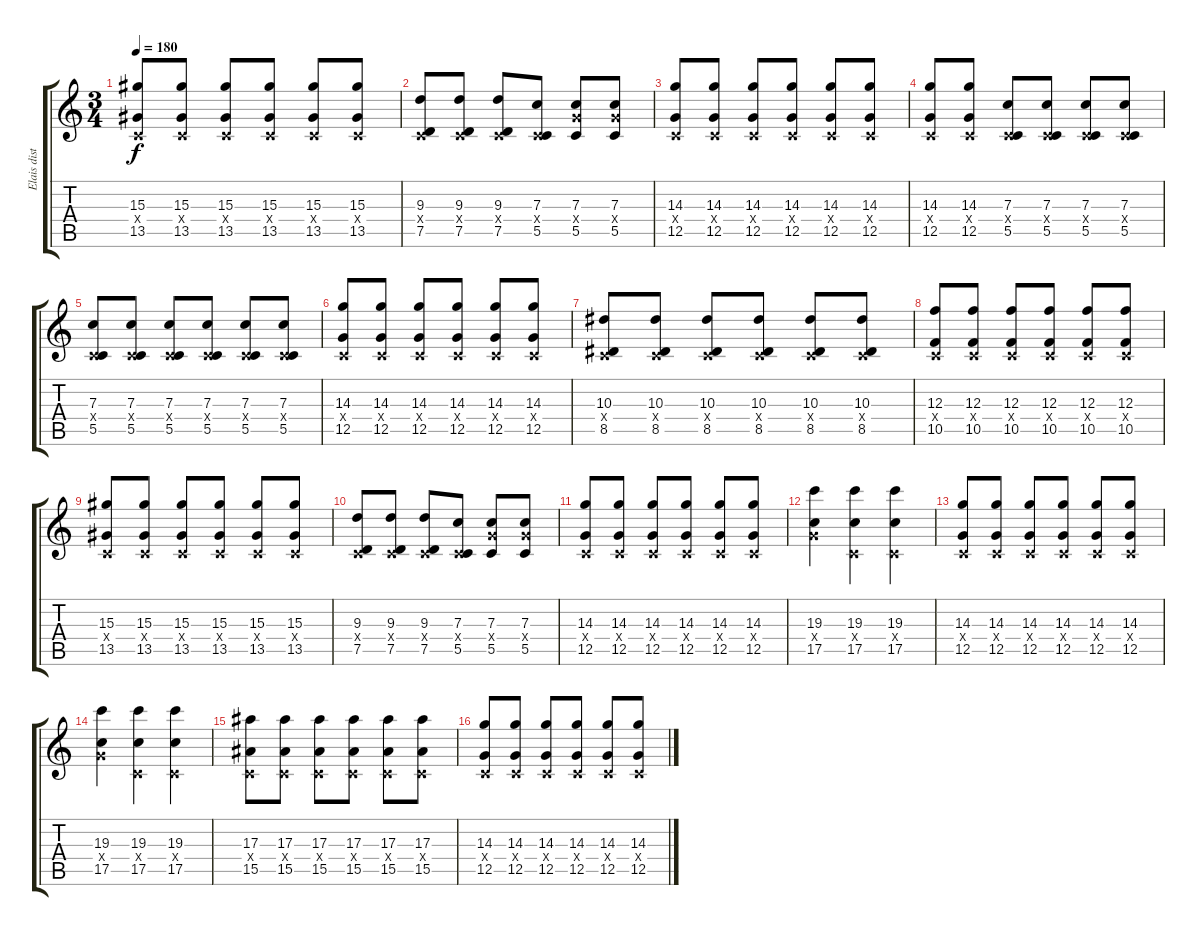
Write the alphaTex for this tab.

\track ("Elais dist." "Elais dist") {instrument distortionguitar}
\staff {score tabs}
\tuning (D4 A3 F3 C3 G2 C2) {hide}
\ts (3 4)
\tempo 180
\clef g2
\ks c
(15.3 0.4{x} 13.5).8{dy f} (15.3 0.4{x} 13.5).8 (15.3 0.4{x} 13.5).8 (15.3 0.4{x} 13.5).8 (15.3 0.4{x} 13.5).8 (15.3 0.4{x} 13.5).8 |
(9.3 0.4{x} 7.5).8 (9.3 0.4{x} 7.5).8 (9.3 0.4{x} 7.5).8 (7.3 0.4{x} 5.5).8 (7.3 7.4{x} 5.5).8 (7.3 7.4{x} 5.5).8 |
(14.3 0.4{x} 12.5).8 (14.3 0.4{x} 12.5).8 (14.3 0.4{x} 12.5).8 (14.3 0.4{x} 12.5).8 (14.3 0.4{x} 12.5).8 (14.3 0.4{x} 12.5).8 |
(14.3 0.4{x} 12.5).8 (14.3 0.4{x} 12.5).8 (7.3 0.4{x} 5.5).8 (7.3 0.4{x} 5.5).8 (7.3 0.4{x} 5.5).8 (7.3 0.4{x} 5.5).8 |
(7.3 0.4{x} 5.5).8 (7.3 0.4{x} 5.5).8 (7.3 0.4{x} 5.5).8 (7.3 0.4{x} 5.5).8 (7.3 0.4{x} 5.5).8 (7.3 0.4{x} 5.5).8 |
(14.3 0.4{x} 12.5).8 (14.3 0.4{x} 12.5).8 (14.3 0.4{x} 12.5).8 (14.3 0.4{x} 12.5).8 (14.3 0.4{x} 12.5).8 (14.3 0.4{x} 12.5).8 |
(10.3 0.4{x} 8.5).8 (10.3 0.4{x} 8.5).8 (10.3 0.4{x} 8.5).8 (10.3 0.4{x} 8.5).8 (10.3 0.4{x} 8.5).8 (10.3 0.4{x} 8.5).8 |
(12.3 0.4{x} 10.5).8 (12.3 0.4{x} 10.5).8 (12.3 0.4{x} 10.5).8 (12.3 0.4{x} 10.5).8 (12.3 0.4{x} 10.5).8 (12.3 0.4{x} 10.5).8 |
(15.3 0.4{x} 13.5).8 (15.3 0.4{x} 13.5).8 (15.3 0.4{x} 13.5).8 (15.3 0.4{x} 13.5).8 (15.3 0.4{x} 13.5).8 (15.3 0.4{x} 13.5).8 |
(9.3 0.4{x} 7.5).8 (9.3 0.4{x} 7.5).8 (9.3 0.4{x} 7.5).8 (7.3 0.4{x} 5.5).8 (7.3 7.4{x} 5.5).8 (7.3 7.4{x} 5.5).8 |
(14.3 0.4{x} 12.5).8 (14.3 0.4{x} 12.5).8 (14.3 0.4{x} 12.5).8 (14.3 0.4{x} 12.5).8 (14.3 0.4{x} 12.5).8 (14.3 0.4{x} 12.5).8 |
(19.3 7.4{x} 17.5).4 (19.3 0.4{x} 17.5).4 (19.3 0.4{x} 17.5).4 |
(14.3 0.4{x} 12.5).8 (14.3 0.4{x} 12.5).8 (14.3 0.4{x} 12.5).8 (14.3 0.4{x} 12.5).8 (14.3 0.4{x} 12.5).8 (14.3 0.4{x} 12.5).8 |
(19.3 7.4{x} 17.5).4 (19.3 0.4{x} 17.5).4 (19.3 0.4{x} 17.5).4 |
(17.3 0.4{x} 15.5).8 (17.3 0.4{x} 15.5).8 (17.3 0.4{x} 15.5).8 (17.3 0.4{x} 15.5).8 (17.3 0.4{x} 15.5).8 (17.3 0.4{x} 15.5).8 |
(14.3 0.4{x} 12.5).8 (14.3 0.4{x} 12.5).8 (14.3 0.4{x} 12.5).8 (14.3 0.4{x} 12.5).8 (14.3 0.4{x} 12.5).8 (14.3 0.4{x} 12.5).8
